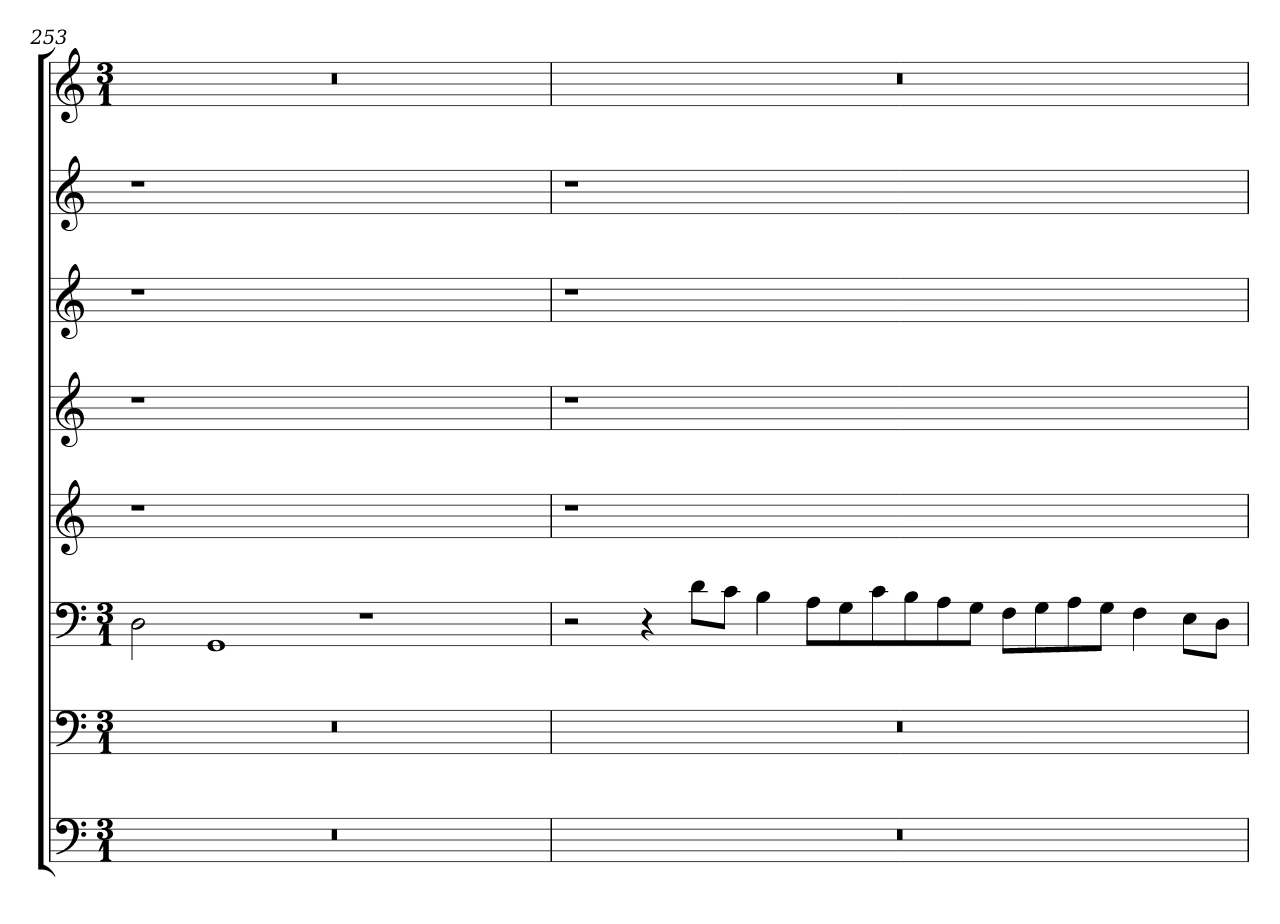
**kern	**kern	**kern	**kern	**kern	**kern	**kern	**kern
*part8	*part7	*part6	*part5	*part4	*part3	*part2	*part1
*staff8	*staff7	*staff6	*staff5	*staff4	*staff3	*staff2	*staff1
*clefF4	*clefF4	*clefF4	*clefG2	*clefG2	*clefG2	*clefG2	*clefG2
*k[]	*k[]	*k[]	*k[]	*k[]	*k[]	*k[]	*k[]
*C:	*C:	*C:	*C:	*C:	*C:	*C:	*C:
*M3/1	*M3/1	*M3/1	*	*	*	*	*M3/1
=253	=253	=253	=253	=253	=253	=253	=253
0.r	0.r	2D\	1r	1r	1r	1r	0.r
.	.	1GG	.	.	.	.	.
.	.	.	0ryy	0ryy	0ryy	0ryy	.
.	.	1r	.	.	.	.	.
.	.	2ryy	.	.	.	.	.
!!LO:LB:g=z
=254	=254	=254	=254	=254	=254	=254	=254
0.r	0.r	2r	1r	1r	1r	1r	0.r
.	.	4r	.	.	.	.	.
.	.	8d\L	.	.	.	.	.
.	.	8c\J	.	.	.	.	.
.	.	4B\	0ryy	0ryy	0ryy	0ryy	.
.	.	8A\L	.	.	.	.	.
.	.	8G\	.	.	.	.	.
.	.	8c\	.	.	.	.	.
.	.	8B\	.	.	.	.	.
.	.	8A\	.	.	.	.	.
.	.	8G\J	.	.	.	.	.
.	.	8F\L	.	.	.	.	.
.	.	8G\	.	.	.	.	.
.	.	8A\	.	.	.	.	.
.	.	8G\J	.	.	.	.	.
.	.	4F\	.	.	.	.	.
.	.	8E\L	.	.	.	.	.
.	.	8D\J	.	.	.	.	.
=	=	=	=	=	=	=	=
*-	*-	*-	*-	*-	*-	*-	*-
